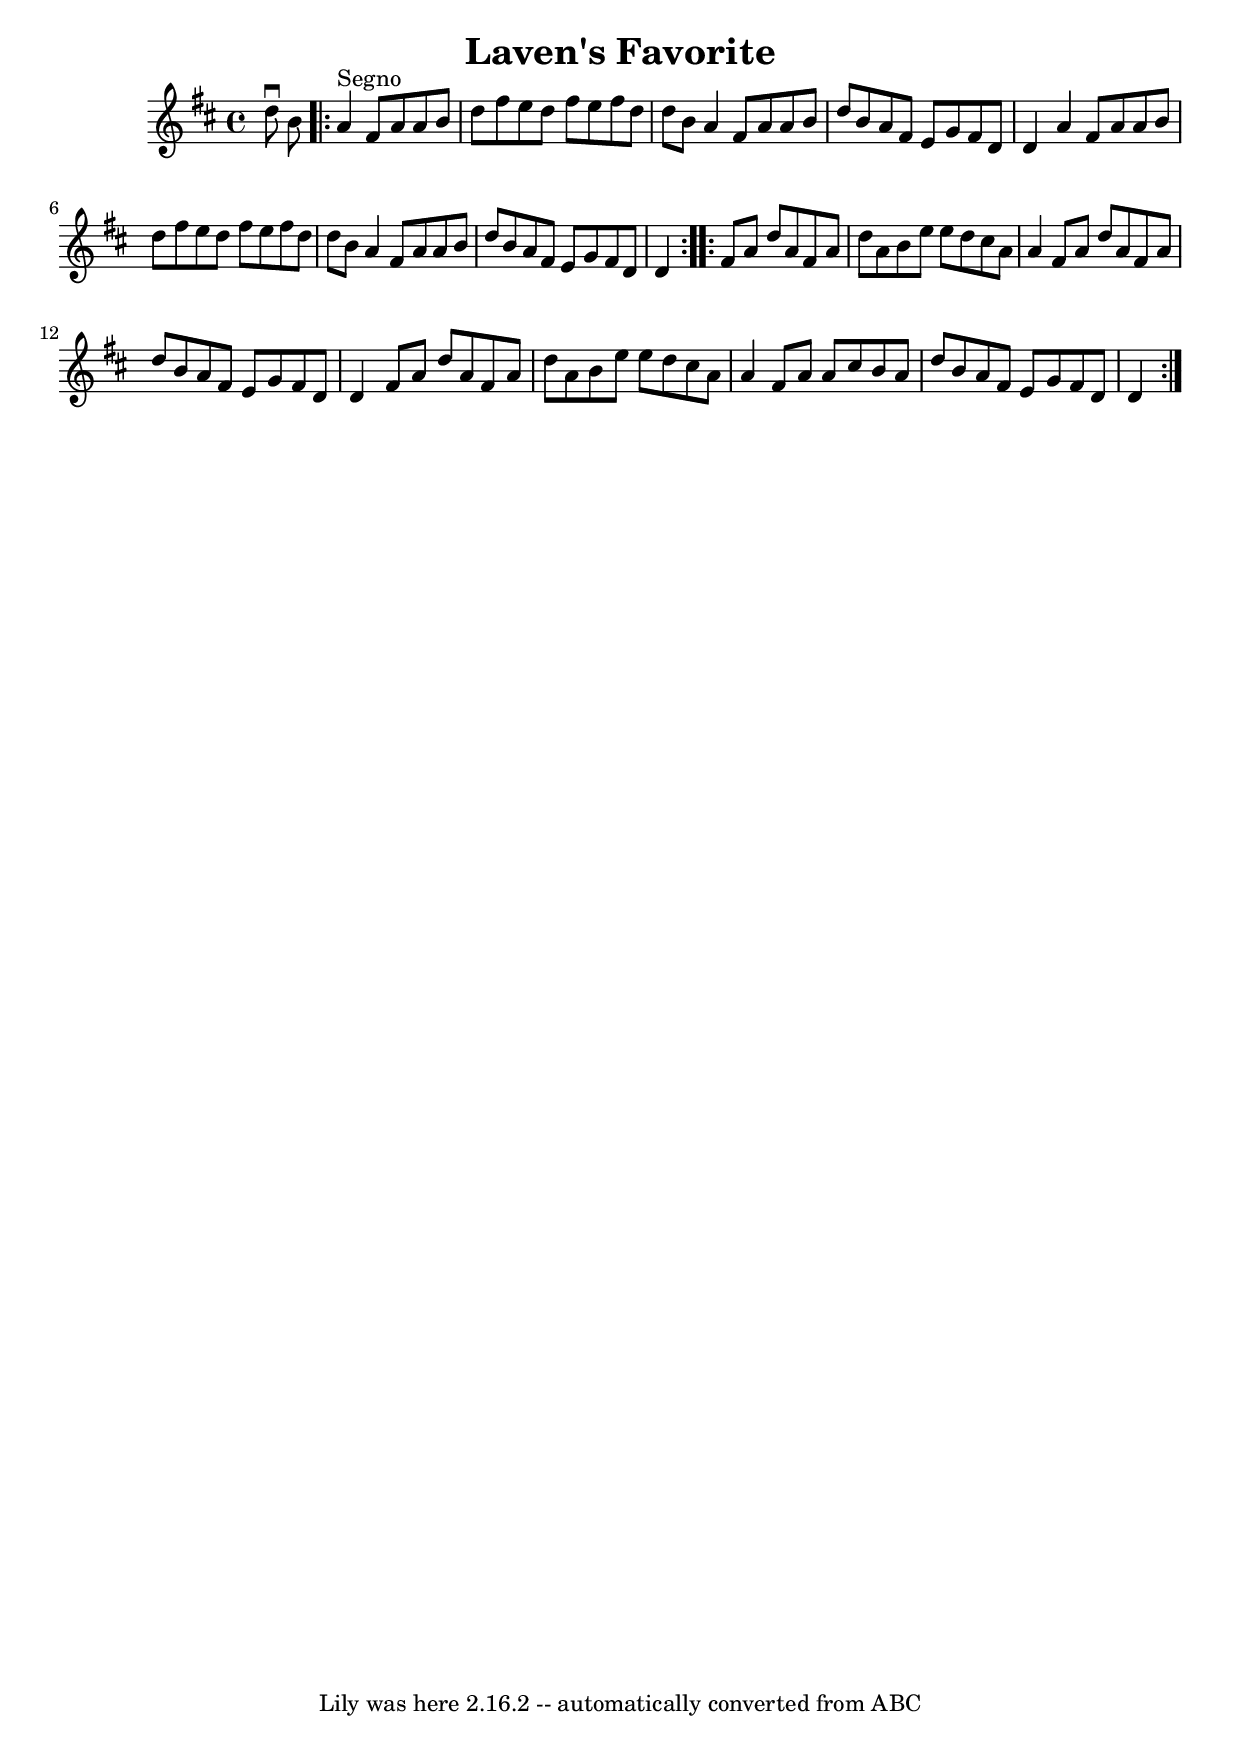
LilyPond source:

\version "2.16.2"
\include "Mammoth.ily"
\header {
  %% book = "Ryan's Mammoth Collection"
  crossRefNumber = "1"
  footnotes = ""
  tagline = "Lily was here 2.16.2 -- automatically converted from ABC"
  title = "Laven's Favorite"

}
voicedefault =  {


  \time 4/4 
  \key d \major
  d''8^\downbow b'8    
  \repeat volta 2 {
    a'4^"Segno" fis'8 a'8 a'8 b'8 d''8 fis''8  |
    e''8    
    d''8 fis''8 e''8 fis''8 d''8 d''8 b'8  |
    a'4    
    fis'8 a'8 a'8 b'8 d''8 b'8  |
    a'8 fis'8 e'8    
    g'8 fis'8 d'8 d'4  |
    a'4 fis'8 a'8 a'8 b'8    
    d''8 fis''8  |
    e''8 d''8 fis''8 e''8 fis''8 d''8    
    d''8 b'8  |
    a'4 fis'8 a'8 a'8 b'8 d''8 b'8   |
    a'8 fis'8 e'8 g'8 fis'8 d'8 d'4  

  } 
  \repeat volta 2 {
    fis'8 a'8 d''8 a'8 fis'8 a'8 d''8    
    a'8  |
    b'8 e''8 e''8 d''8 cis''8 a'8 a'4  |
    
    fis'8 a'8 d''8 a'8 fis'8 a'8 d''8 b'8  |
    a'8    
    fis'8 e'8 g'8 fis'8 d'8 d'4  |
    fis'8 a'8 d''8   
    a'8 fis'8 a'8 d''8 a'8  |
    b'8 e''8 e''8 d''8    
    cis''8 a'8 a'4  |
    fis'8 a'8 a'8 cis''8 b'8 a'8    
    d''8 b'8  |
    a'8 fis'8 e'8 g'8 fis'8 d'8 d'4    
  }  
  

}

\score{
  <<

    \context Staff="default"
    {
      \voicedefault 
      
    }

  >>
  \layout {
    
  }
  \midi {
  }

}
